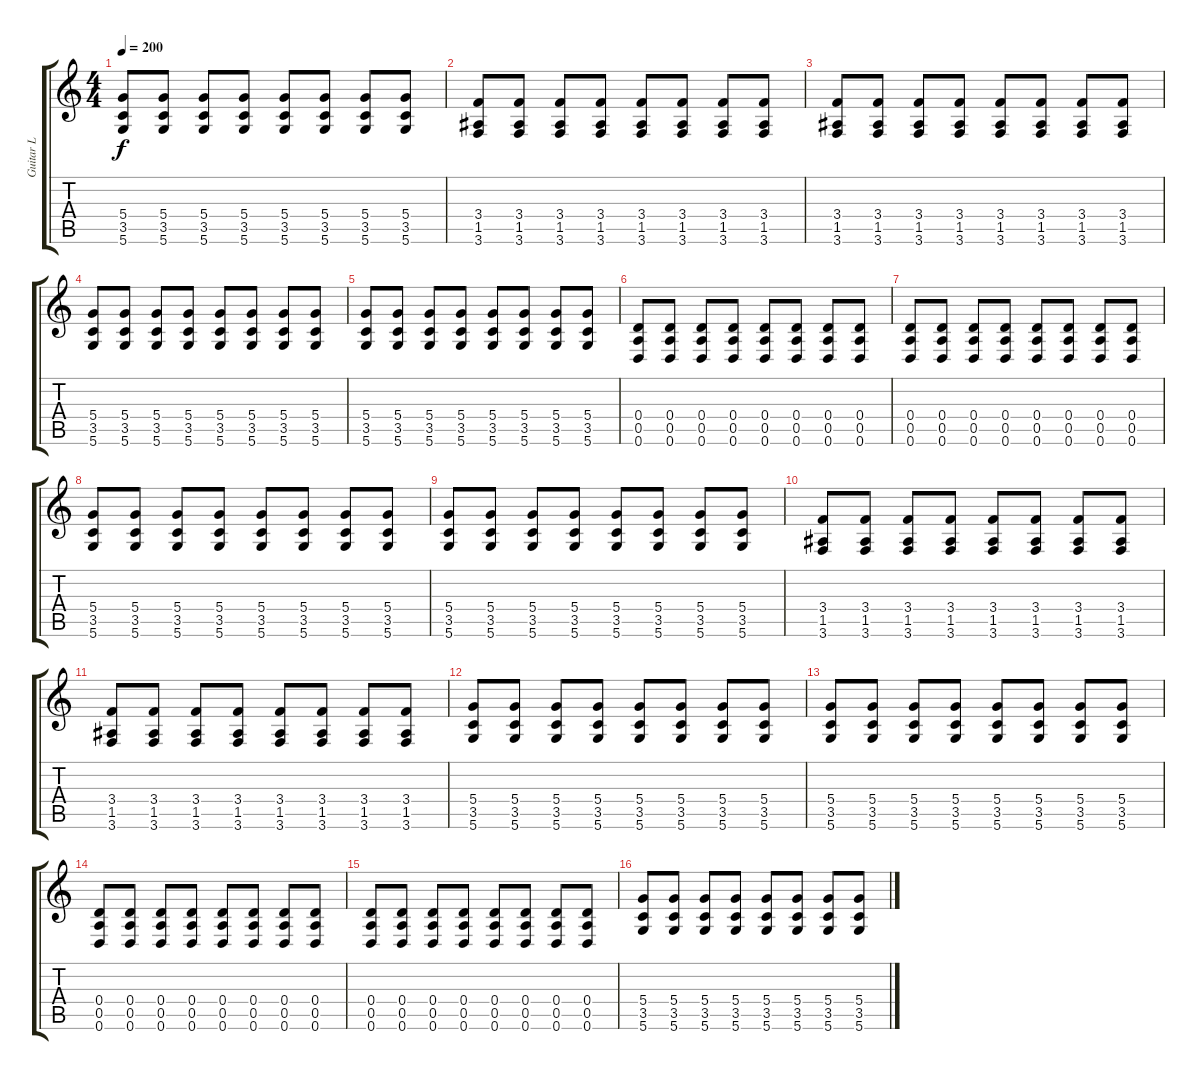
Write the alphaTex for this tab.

\track ("Guitar L" "Guitar L") {instrument overdrivenguitar}
\staff {score tabs}
\tuning (E4 B3 G3 D3 A2 D2) {hide}
\ts (4 4)
\tempo 200
\clef g2
\ks c
(5.4 3.5 5.6).8{dy f} (5.4 3.5 5.6).8 (5.4 3.5 5.6).8 (5.4 3.5 5.6).8 (5.4 3.5 5.6).8 (5.4 3.5 5.6).8 (5.4 3.5 5.6).8 (5.4 3.5 5.6).8 |
(3.4 1.5 3.6).8 (3.4 1.5 3.6).8 (3.4 1.5 3.6).8 (3.4 1.5 3.6).8 (3.4 1.5 3.6).8 (3.4 1.5 3.6).8 (3.4 1.5 3.6).8 (3.4 1.5 3.6).8 |
(3.4 1.5 3.6).8 (3.4 1.5 3.6).8 (3.4 1.5 3.6).8 (3.4 1.5 3.6).8 (3.4 1.5 3.6).8 (3.4 1.5 3.6).8 (3.4 1.5 3.6).8 (3.4 1.5 3.6).8 |
(5.4 3.5 5.6).8 (5.4 3.5 5.6).8 (5.4 3.5 5.6).8 (5.4 3.5 5.6).8 (5.4 3.5 5.6).8 (5.4 3.5 5.6).8 (5.4 3.5 5.6).8 (5.4 3.5 5.6).8 |
(5.4 3.5 5.6).8 (5.4 3.5 5.6).8 (5.4 3.5 5.6).8 (5.4 3.5 5.6).8 (5.4 3.5 5.6).8 (5.4 3.5 5.6).8 (5.4 3.5 5.6).8 (5.4 3.5 5.6).8 |
(0.4 0.5 0.6).8 (0.4 0.5 0.6).8 (0.4 0.5 0.6).8 (0.4 0.5 0.6).8 (0.4 0.5 0.6).8 (0.4 0.5 0.6).8 (0.4 0.5 0.6).8 (0.4 0.5 0.6).8 |
(0.4 0.5 0.6).8 (0.4 0.5 0.6).8 (0.4 0.5 0.6).8 (0.4 0.5 0.6).8 (0.4 0.5 0.6).8 (0.4 0.5 0.6).8 (0.4 0.5 0.6).8 (0.4 0.5 0.6).8 |
(5.4 3.5 5.6).8 (5.4 3.5 5.6).8 (5.4 3.5 5.6).8 (5.4 3.5 5.6).8 (5.4 3.5 5.6).8 (5.4 3.5 5.6).8 (5.4 3.5 5.6).8 (5.4 3.5 5.6).8 |
(5.4 3.5 5.6).8 (5.4 3.5 5.6).8 (5.4 3.5 5.6).8 (5.4 3.5 5.6).8 (5.4 3.5 5.6).8 (5.4 3.5 5.6).8 (5.4 3.5 5.6).8 (5.4 3.5 5.6).8 |
(3.4 1.5 3.6).8 (3.4 1.5 3.6).8 (3.4 1.5 3.6).8 (3.4 1.5 3.6).8 (3.4 1.5 3.6).8 (3.4 1.5 3.6).8 (3.4 1.5 3.6).8 (3.4 1.5 3.6).8 |
(3.4 1.5 3.6).8 (3.4 1.5 3.6).8 (3.4 1.5 3.6).8 (3.4 1.5 3.6).8 (3.4 1.5 3.6).8 (3.4 1.5 3.6).8 (3.4 1.5 3.6).8 (3.4 1.5 3.6).8 |
(5.4 3.5 5.6).8 (5.4 3.5 5.6).8 (5.4 3.5 5.6).8 (5.4 3.5 5.6).8 (5.4 3.5 5.6).8 (5.4 3.5 5.6).8 (5.4 3.5 5.6).8 (5.4 3.5 5.6).8 |
(5.4 3.5 5.6).8 (5.4 3.5 5.6).8 (5.4 3.5 5.6).8 (5.4 3.5 5.6).8 (5.4 3.5 5.6).8 (5.4 3.5 5.6).8 (5.4 3.5 5.6).8 (5.4 3.5 5.6).8 |
(0.4 0.5 0.6).8 (0.4 0.5 0.6).8 (0.4 0.5 0.6).8 (0.4 0.5 0.6).8 (0.4 0.5 0.6).8 (0.4 0.5 0.6).8 (0.4 0.5 0.6).8 (0.4 0.5 0.6).8 |
(0.4 0.5 0.6).8 (0.4 0.5 0.6).8 (0.4 0.5 0.6).8 (0.4 0.5 0.6).8 (0.4 0.5 0.6).8 (0.4 0.5 0.6).8 (0.4 0.5 0.6).8 (0.4 0.5 0.6).8 |
(5.4 3.5 5.6).8 (5.4 3.5 5.6).8 (5.4 3.5 5.6).8 (5.4 3.5 5.6).8 (5.4 3.5 5.6).8 (5.4 3.5 5.6).8 (5.4 3.5 5.6).8 (5.4 3.5 5.6).8
